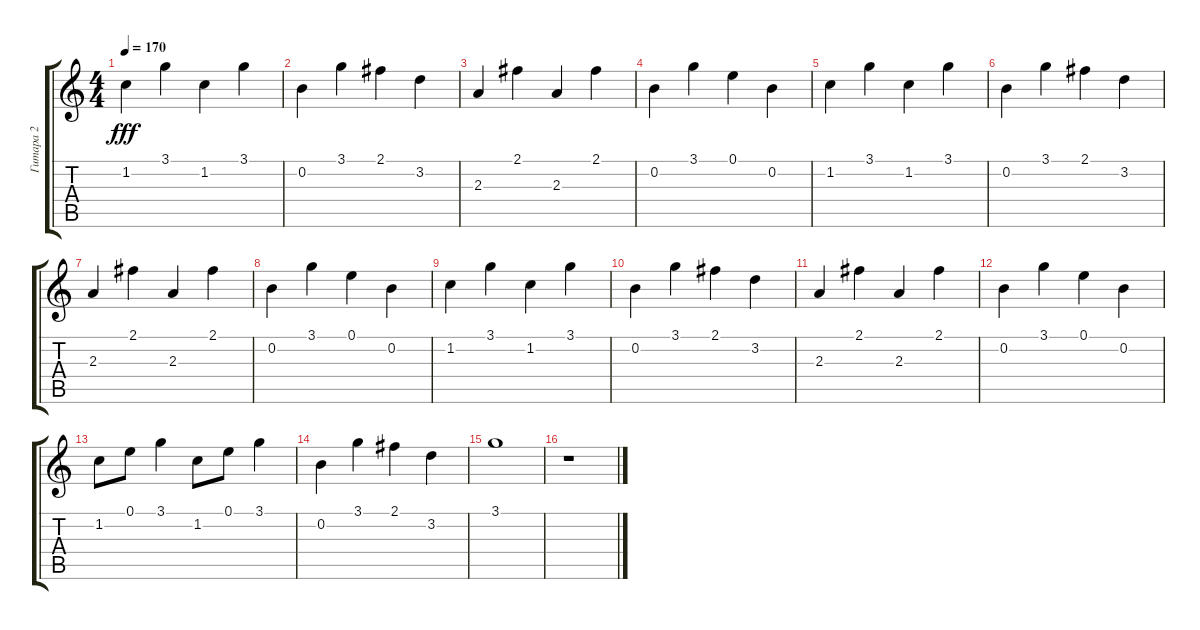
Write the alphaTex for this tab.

\track ("Гитара 2" "Гитара 2") {instrument overdrivenguitar}
\staff {score tabs}
\tuning (E4 B3 G3 D3 A2 E2) {hide}
\ts (4 4)
\tempo 170
\clef g2
\ks c
1.2.4{dy fff} 3.1.4 1.2.4 3.1.4 |
0.2.4 3.1.4 2.1.4 3.2.4 |
2.3.4 2.1.4 2.3.4 2.1.4 |
0.2.4 3.1.4 0.1.4 0.2.4 |
1.2.4 3.1.4 1.2.4 3.1.4 |
0.2.4 3.1.4 2.1.4 3.2.4 |
2.3.4 2.1.4 2.3.4 2.1.4 |
0.2.4 3.1.4 0.1.4 0.2.4 |
1.2.4 3.1.4 1.2.4 3.1.4 |
0.2.4 3.1.4 2.1.4 3.2.4 |
2.3.4 2.1.4 2.3.4 2.1.4 |
0.2.4 3.1.4 0.1.4 0.2.4 |
1.2.8 0.1.8 3.1.4 1.2.8 0.1.8 3.1.4 |
0.2.4 3.1.4 2.1.4 3.2.4 |
3.1.1 |
r.1
